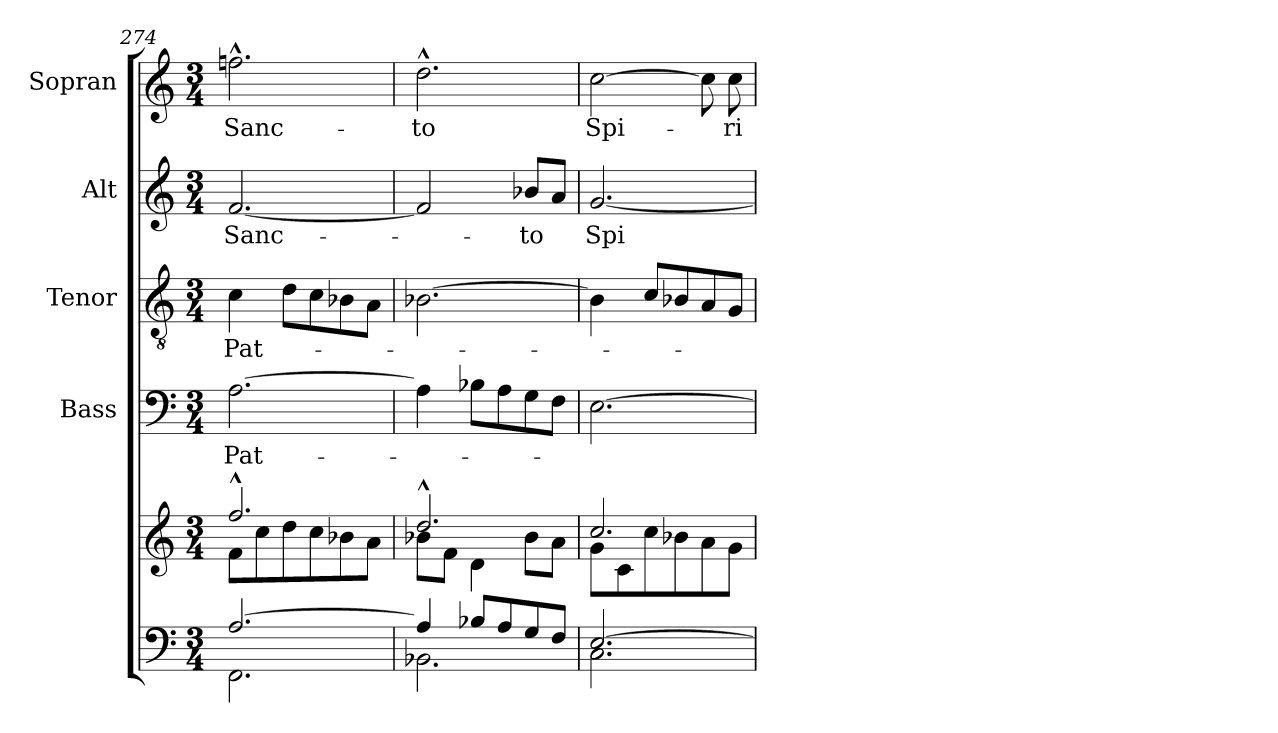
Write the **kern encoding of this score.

**kern	**kern	**kern	**text	**kern	**text	**kern	**text	**kern	**text
*part5	*part5	*part4	*part4	*part3	*part3	*part2	*part2	*part1	*part1
*staff6	*staff5	*staff4	*staff4	*staff3	*staff3	*staff2	*staff2	*staff1	*staff1
*	*	*I"Bass	*	*I"Tenor	*	*I"Alt	*	*I"Sopran	*
*	*	*I'B.	*	*I'T.	*	*I'A.	*	*I'S.	*
!!LO:LB:g=z
*clefF4	*clefG2	*clefF4	*	*clefGv2	*	*clefG2	*	*clefG2	*
*k[]	*k[]	*k[]	*	*k[]	*	*k[]	*	*k[]	*
*C:	*C:	*C:	*	*C:	*	*C:	*	*C:	*
*M3/4	*M3/4	*M3/4	*	*M3/4	*	*M3/4	*	*M3/4	*
=274	=274	=274	=274	=274	=274	=274	=274	=274	=274
*^	*^	*	*	*	*	*	*	*	*
!	!	!	!	!	!LO:LY:b	!	!LO:LY:b	!	!LO:LY:b	!	!LO:LY:b
[>2.A/	2.FF\	2.ff^^>/	8f\L	[2.A\	Pat-	4c\	Pat-	[2.f/	Sanc-	2.ffn^^>\	Sanc-
.	.	.	8cc\	.	.	.	.	.	.	.	.
.	.	.	8dd\	.	.	8d\L	.	.	.	.	.
.	.	.	8cc\	.	.	8c\	.	.	.	.	.
.	.	.	8b-X\	.	.	8B-X\	.	.	.	.	.
.	.	.	8a\J	.	.	8A\J	.	.	.	.	.
=275	=275	=275	=275	=275	=275	=275	=275	=275	=275	=275	=275
!	!	!	!	!	!	!	!	!	!	!	!LO:LY:b
4A/]	2.BB-X\	2.dd^^>/	8b-X\L	4A\]	.	[2.B-X\	.	2f/]	.	2.dd^^>\	-to
.	.	.	8f\J	.	.	.	.	.	.	.	.
8B-X/L	.	.	4d\	8B-X\L	.	.	.	.	.	.	.
8A/	.	.	.	8A\	.	.	.	.	.	.	.
!	!	!	!	!	!	!	!	!	!LO:LY:b	!	!
8G/	.	.	8b-\L	8G\	.	.	.	8b-X/L	-to	.	.
8F/J	.	.	8a\J	8F\J	.	.	.	8a/J	.	.	.
=276	=276	=276	=276	=276	=276	=276	=276	=276	=276	=276	=276
!	!	!	!	!	!	!	!	!	!LO:LY:b	!	!LO:LY:b
[>2.E/	2.C\	2.cc/	8g\L	[2.E\	.	4B-\]	.	[2.g/	Spi-	[2cc\	Spi-
.	.	.	8c\	.	.	.	.	.	.	.	.
.	.	.	8cc\	.	.	8c/L	.	.	.	.	.
.	.	.	8b-X\	.	.	8B-X/	.	.	.	.	.
.	.	.	8a\	.	.	8A/	.	.	.	8cc\]	.
!	!	!	!	!	!	!	!	!	!	!	!LO:LY:b
.	.	.	8g\J	.	.	8G/J	.	.	.	8cc\	-ri-
*v	*v	*	*	*	*	*	*	*	*	*	*
*	*v	*v	*	*	*	*	*	*	*	*
=	=	=	=	=	=	=	=	=	=
*-	*-	*-	*-	*-	*-	*-	*-	*-	*-
